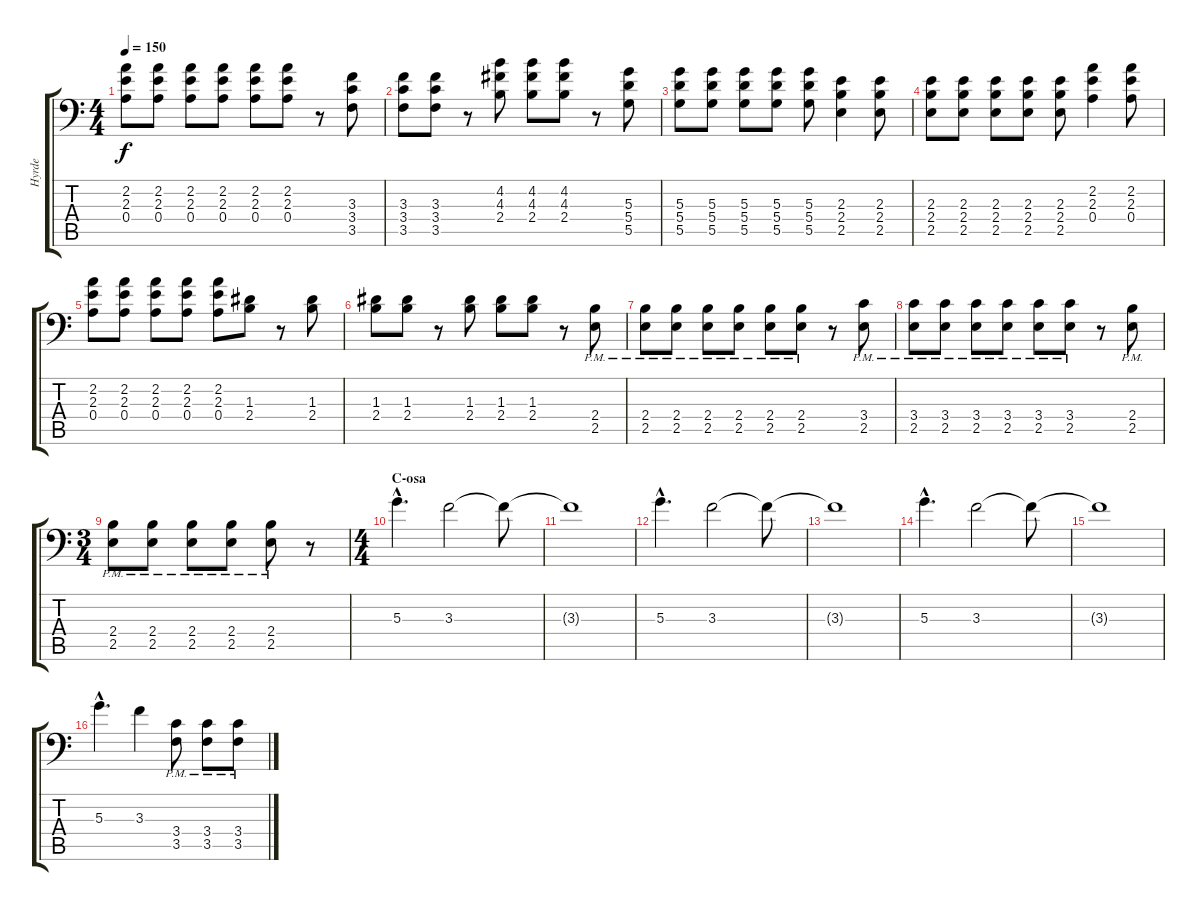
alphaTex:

\track ("Hyrde" "Hyrde") {instrument distortionguitar}
\staff {score tabs}
\tuning (B3 G3 D3 A2 D2 A1) {hide}
\ts (4 4)
\tempo 150
\clef f4
\ks c
(2.2 2.3 0.4).8{dy f} (2.2 2.3 0.4).8 (2.2 2.3 0.4).8 (2.2 2.3 0.4).8 (2.2 2.3 0.4).8 (2.2 2.3 0.4).8 r.8 (3.3 3.4 3.5).8 |
(3.3 3.4 3.5).8 (3.3 3.4 3.5).8 r.8 (4.2 4.3 2.4).8 (4.2 4.3 2.4).8 (4.2 4.3 2.4).8 r.8 (5.3 5.4 5.5).8 |
(5.3 5.4 5.5).8 (5.3 5.4 5.5).8 (5.3 5.4 5.5).8 (5.3 5.4 5.5).8 (5.3 5.4 5.5).8 (2.3 2.4 2.5).4 (2.3 2.4 2.5).8 |
(2.3 2.4 2.5).8 (2.3 2.4 2.5).8 (2.3 2.4 2.5).8 (2.3 2.4 2.5).8 (2.3 2.4 2.5).8 (2.2 2.3 0.4).4 (2.2 2.3 0.4).8 |
(2.2 2.3 0.4).8 (2.2 2.3 0.4).8 (2.2 2.3 0.4).8 (2.2 2.3 0.4).8 (2.2 2.3 0.4).8 (1.3 2.4).8 r.8 (1.3 2.4).8 |
(1.3 2.4).8 (1.3 2.4).8 r.8 (1.3 2.4).8 (1.3 2.4).8 (1.3 2.4).8 r.8 (2.4{pm} 2.5{pm}).8 |
(2.4{pm} 2.5{pm}).8 (2.4{pm} 2.5{pm}).8 (2.4{pm} 2.5{pm}).8 (2.4{pm} 2.5{pm}).8 (2.4{pm} 2.5{pm}).8 (2.4{pm} 2.5{pm}).8 r.8 (3.4{pm} 2.5{pm}).8 |
(3.4{pm} 2.5{pm}).8 (3.4{pm} 2.5{pm}).8 (3.4{pm} 2.5{pm}).8 (3.4{pm} 2.5{pm}).8 (3.4{pm} 2.5{pm}).8 (3.4{pm} 2.5{pm}).8 r.8 (2.4{pm} 2.5{pm}).8 |
\ts (3 4)
(2.4{pm} 2.5{pm}).8 (2.4{pm} 2.5{pm}).8 (2.4{pm} 2.5{pm}).8 (2.4{pm} 2.5{pm}).8 (2.4{pm} 2.5{pm}).8 r.8 |
\ts (4 4)
\section ("" "C-osa")
5.3{hac}.4{d} 3.3.2 3.3{t}.8 |
3.3{t}.1 |
5.3{hac}.4{d} 3.3.2 3.3{t}.8 |
3.3{t}.1 |
5.3{hac}.4{d} 3.3.2 3.3{t}.8 |
3.3{t}.1 |
5.3{hac}.4{d} 3.3.4 (3.4{pm} 3.5{pm}).8 (3.4{pm} 3.5{pm}).8 (3.4{pm} 3.5{pm}).8
